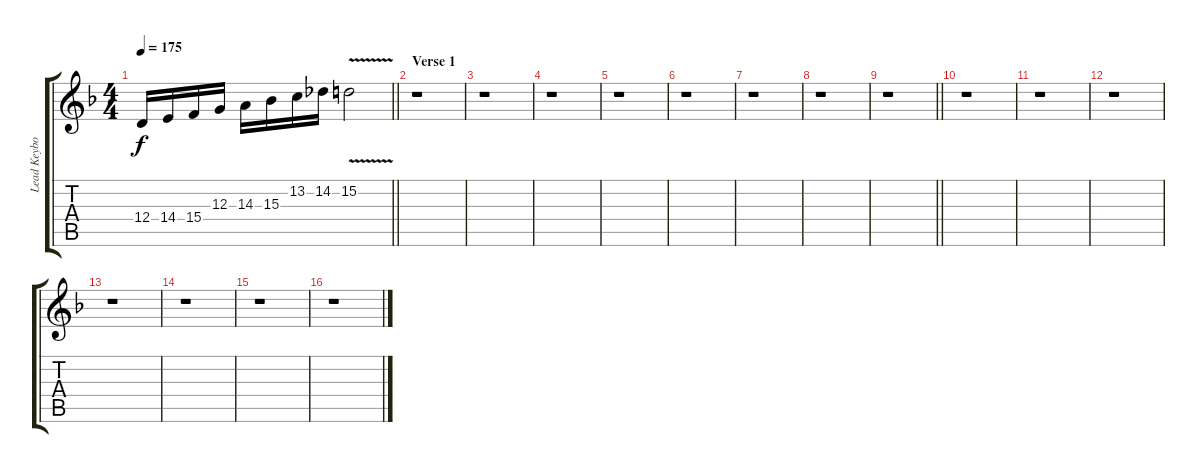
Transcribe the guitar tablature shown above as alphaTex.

\track ("Lead Keyboard 1: Juha Mäenpää" "Lead Keybo") {instrument brasssection}
\staff {score tabs}
\tuning (E4 B3 G3 D3 A2 E2) {hide}
\ts (4 4)
\tempo 175
\clef g2
\barLineRight lightlight
\ks dminor
12.4.16{dy f instrument lead2sawtooth} 14.4.16 15.4.16 12.3.16 14.3.16 15.3.16 13.2.16 14.2.16 15.2{v}.2 |
\section ("" "Verse 1")
r.1 |
r.1 |
r.1 |
r.1 |
r.1 |
r.1 |
r.1 |
\barLineRight lightlight
r.1 |
r.1 |
r.1 |
r.1 |
r.1 |
r.1 |
r.1 |
r.1
